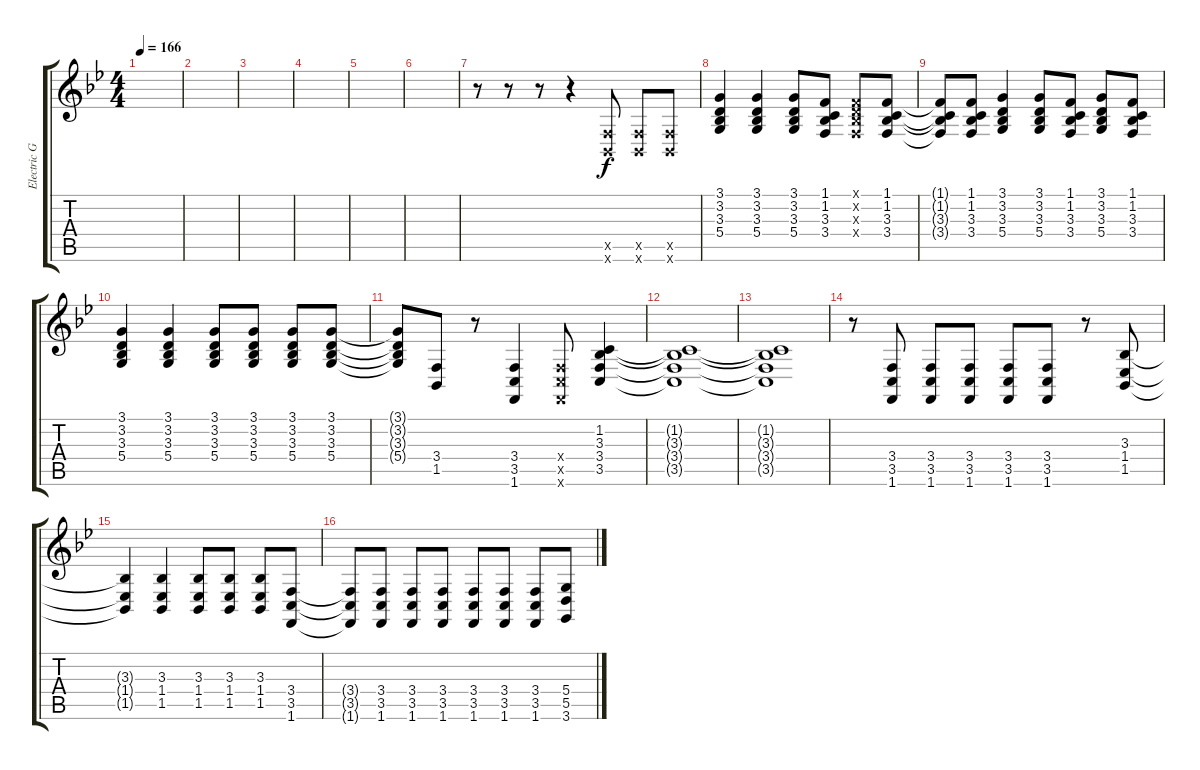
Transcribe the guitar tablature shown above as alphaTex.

\track ("Electric Guitar" "Electric G") {instrument lead7fifths}
\staff {score tabs}
\tuning (E4 B3 G3 D3 A2 E2) {hide}
\ts (4 4)
\tempo 166
\clef g2
\ks gminor
|
|
|
|
|
|
r.8 r.8 r.8 r.4 (8.5{x} 6.6{x}).8 (8.5{x} 6.6{x}).8 (8.5{x} 6.6{x}).8 |
(3.1 3.2 3.3 5.4).4 (3.1 3.2 3.3 5.4).4 (3.1 3.2 3.3 5.4).8 (1.1 1.2 3.3 3.4).8 (1.1{x} 3.2{x} 3.3{x} 3.4{x}).8 (1.1 1.2 3.3 3.4).8 |
(1.1{t} 1.2{t} 3.3{t} 3.4{t}).8 (1.1 1.2 3.3 3.4).8 (3.1 3.2 3.3 5.4).4 (3.1 3.2 3.3 5.4).8 (1.1 1.2 3.3 3.4).8 (3.1 3.2 3.3 5.4).8 (1.1 1.2 3.3 3.4).8 |
(3.1 3.2 3.3 5.4).4 (3.1 3.2 3.3 5.4).4 (3.1 3.2 3.3 5.4).8 (3.1 3.2 3.3 5.4).8 (3.1 3.2 3.3 5.4).8 (3.1 3.2 3.3 5.4).8 |
(3.1{t} 3.2{t} 3.3{t} 5.4{t}).8 (3.4 1.5).8 r.8 (3.4 3.5 1.6).4 (3.4{x} 3.5{x} 1.6{x}).8 (1.2 3.3 3.4 3.5).4 |
(1.2{t} 3.3{t} 3.4{t} 3.5{t}).1 |
(1.2{t} 3.3{t} 3.4{t} 3.5{t}).1 |
r.8 (3.4 3.5 1.6).8 (3.4 3.5 1.6).8 (3.4 3.5 1.6).8 (3.4 3.5 1.6).8 (3.4 3.5 1.6).8 r.8 (3.3 1.4 1.5).8 |
(3.3{t} 1.4{t} 1.5{t}).4 (3.3 1.4 1.5).4 (3.3 1.4 1.5).8 (3.3 1.4 1.5).8 (3.3 1.4 1.5).8 (3.4 3.5 1.6).8 |
(3.4{t} 3.5{t} 1.6{t}).8 (3.4 3.5 1.6).8 (3.4 3.5 1.6).8 (3.4 3.5 1.6).8 (3.4 3.5 1.6).8 (3.4 3.5 1.6).8 (3.4 3.5 1.6).8 (5.4 5.5 3.6).8
